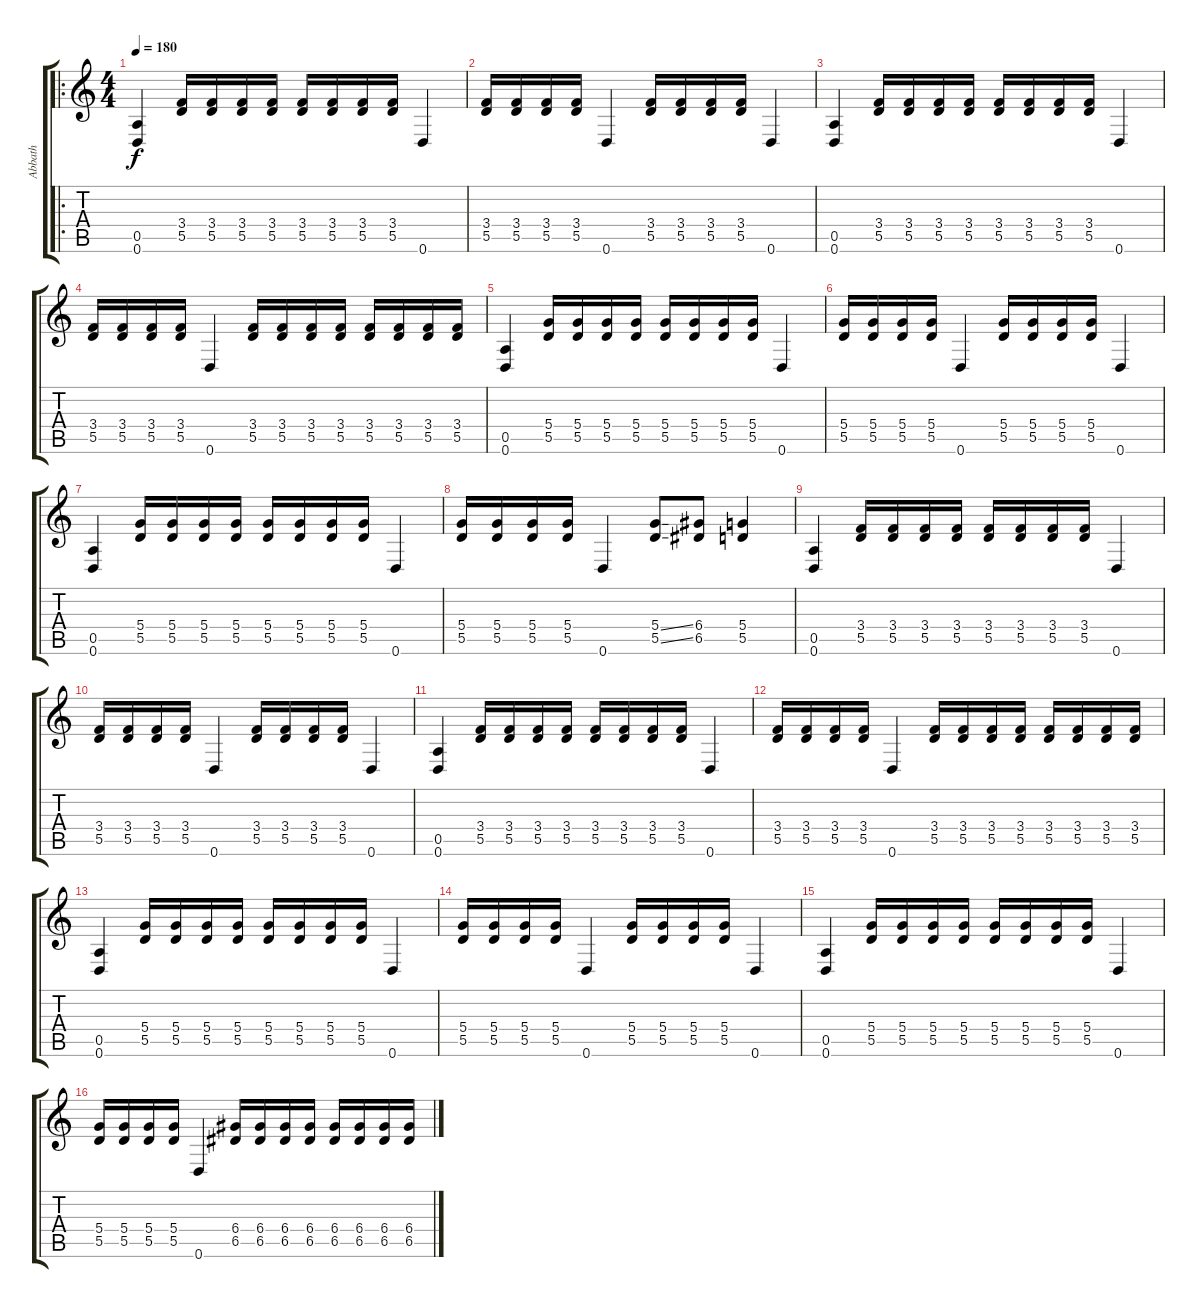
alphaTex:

\track ("Abbath" "Abbath") {instrument distortionguitar}
\staff {score tabs}
\tuning (E4 B3 G3 D3 A2 D2) {hide}
\ro
\ts (4 4)
\tempo 180
\clef g2
\ks c
(0.5 0.6).4{dy f instrument distortionguitar} (3.4 5.5).16 (3.4 5.5).16 (3.4 5.5).16 (3.4 5.5).16 (3.4 5.5).16 (3.4 5.5).16 (3.4 5.5).16 (3.4 5.5).16 0.6.4 |
(3.4 5.5).16 (3.4 5.5).16 (3.4 5.5).16 (3.4 5.5).16 0.6.4 (3.4 5.5).16 (3.4 5.5).16 (3.4 5.5).16 (3.4 5.5).16 0.6.4 |
(0.5 0.6).4 (3.4 5.5).16 (3.4 5.5).16 (3.4 5.5).16 (3.4 5.5).16 (3.4 5.5).16 (3.4 5.5).16 (3.4 5.5).16 (3.4 5.5).16 0.6.4 |
(3.4 5.5).16 (3.4 5.5).16 (3.4 5.5).16 (3.4 5.5).16 0.6.4 (3.4 5.5).16 (3.4 5.5).16 (3.4 5.5).16 (3.4 5.5).16 (3.4 5.5).16 (3.4 5.5).16 (3.4 5.5).16 (3.4 5.5).16 |
(0.5 0.6).4 (5.4 5.5).16 (5.4 5.5).16 (5.4 5.5).16 (5.4 5.5).16 (5.4 5.5).16 (5.4 5.5).16 (5.4 5.5).16 (5.4 5.5).16 0.6.4 |
(5.4 5.5).16 (5.4 5.5).16 (5.4 5.5).16 (5.4 5.5).16 0.6.4 (5.4 5.5).16 (5.4 5.5).16 (5.4 5.5).16 (5.4 5.5).16 0.6.4 |
(0.5 0.6).4 (5.4 5.5).16 (5.4 5.5).16 (5.4 5.5).16 (5.4 5.5).16 (5.4 5.5).16 (5.4 5.5).16 (5.4 5.5).16 (5.4 5.5).16 0.6.4 |
(5.4 5.5).16 (5.4 5.5).16 (5.4 5.5).16 (5.4 5.5).16 0.6.4 (5.4{ss} 5.5{ss}).8 (6.4 6.5).8 (5.4 5.5).4 |
(0.5 0.6).4 (3.4 5.5).16 (3.4 5.5).16 (3.4 5.5).16 (3.4 5.5).16 (3.4 5.5).16 (3.4 5.5).16 (3.4 5.5).16 (3.4 5.5).16 0.6.4 |
(3.4 5.5).16 (3.4 5.5).16 (3.4 5.5).16 (3.4 5.5).16 0.6.4 (3.4 5.5).16 (3.4 5.5).16 (3.4 5.5).16 (3.4 5.5).16 0.6.4 |
(0.5 0.6).4 (3.4 5.5).16 (3.4 5.5).16 (3.4 5.5).16 (3.4 5.5).16 (3.4 5.5).16 (3.4 5.5).16 (3.4 5.5).16 (3.4 5.5).16 0.6.4 |
(3.4 5.5).16 (3.4 5.5).16 (3.4 5.5).16 (3.4 5.5).16 0.6.4 (3.4 5.5).16 (3.4 5.5).16 (3.4 5.5).16 (3.4 5.5).16 (3.4 5.5).16 (3.4 5.5).16 (3.4 5.5).16 (3.4 5.5).16 |
(0.5 0.6).4 (5.4 5.5).16 (5.4 5.5).16 (5.4 5.5).16 (5.4 5.5).16 (5.4 5.5).16 (5.4 5.5).16 (5.4 5.5).16 (5.4 5.5).16 0.6.4 |
(5.4 5.5).16 (5.4 5.5).16 (5.4 5.5).16 (5.4 5.5).16 0.6.4 (5.4 5.5).16 (5.4 5.5).16 (5.4 5.5).16 (5.4 5.5).16 0.6.4 |
(0.5 0.6).4 (5.4 5.5).16 (5.4 5.5).16 (5.4 5.5).16 (5.4 5.5).16 (5.4 5.5).16 (5.4 5.5).16 (5.4 5.5).16 (5.4 5.5).16 0.6.4 |
(5.4 5.5).16 (5.4 5.5).16 (5.4 5.5).16 (5.4 5.5).16 0.6.4 (6.4 6.5).16 (6.4 6.5).16 (6.4 6.5).16 (6.4 6.5).16 (6.4 6.5).16 (6.4 6.5).16 (6.4 6.5).16 (6.4 6.5).16
